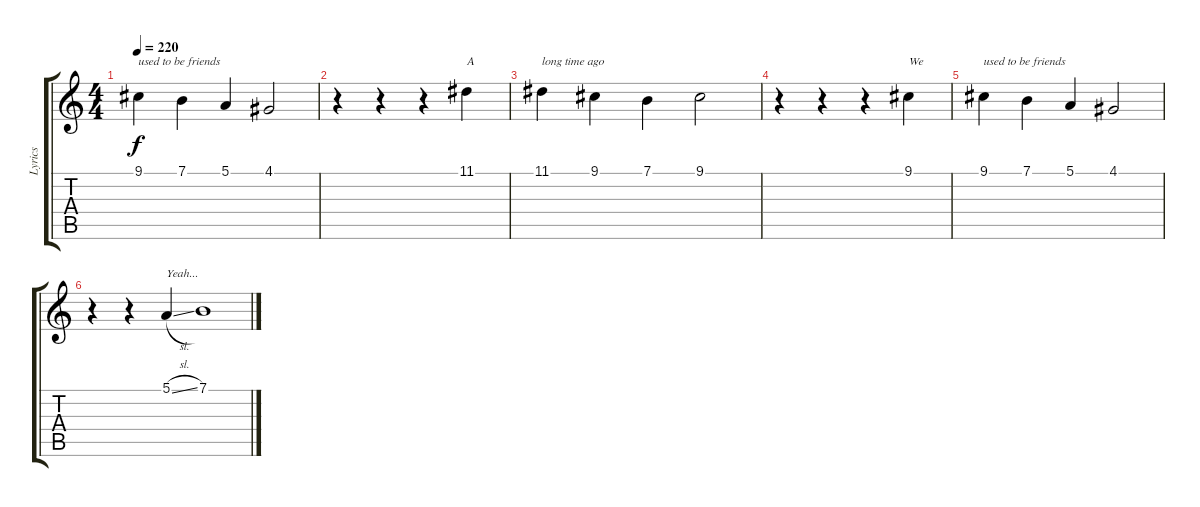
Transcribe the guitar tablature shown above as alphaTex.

\track ("Lyrics" "Lyrics") {instrument lead2sawtooth}
\staff {score tabs}
\tuning (E4 B3 G3 D3 A2 E2) {hide}
\ts (4 4)
\tempo 220
\clef g2
\ks c
9.1.4{txt "used to be friends" dy f} 7.1.4 5.1.4 4.1.2 |
r.4 r.4 r.4 11.1.4{txt "A"} |
11.1.4{txt "long time ago"} 9.1.4 7.1.4 9.1.2 |
r.4 r.4 r.4 9.1.4{txt "We"} |
9.1.4{txt "used to be friends"} 7.1.4 5.1.4 4.1.2 |
r.4 r.4 5.1{sl}.4{txt "Yeah..."} 7.1.1
